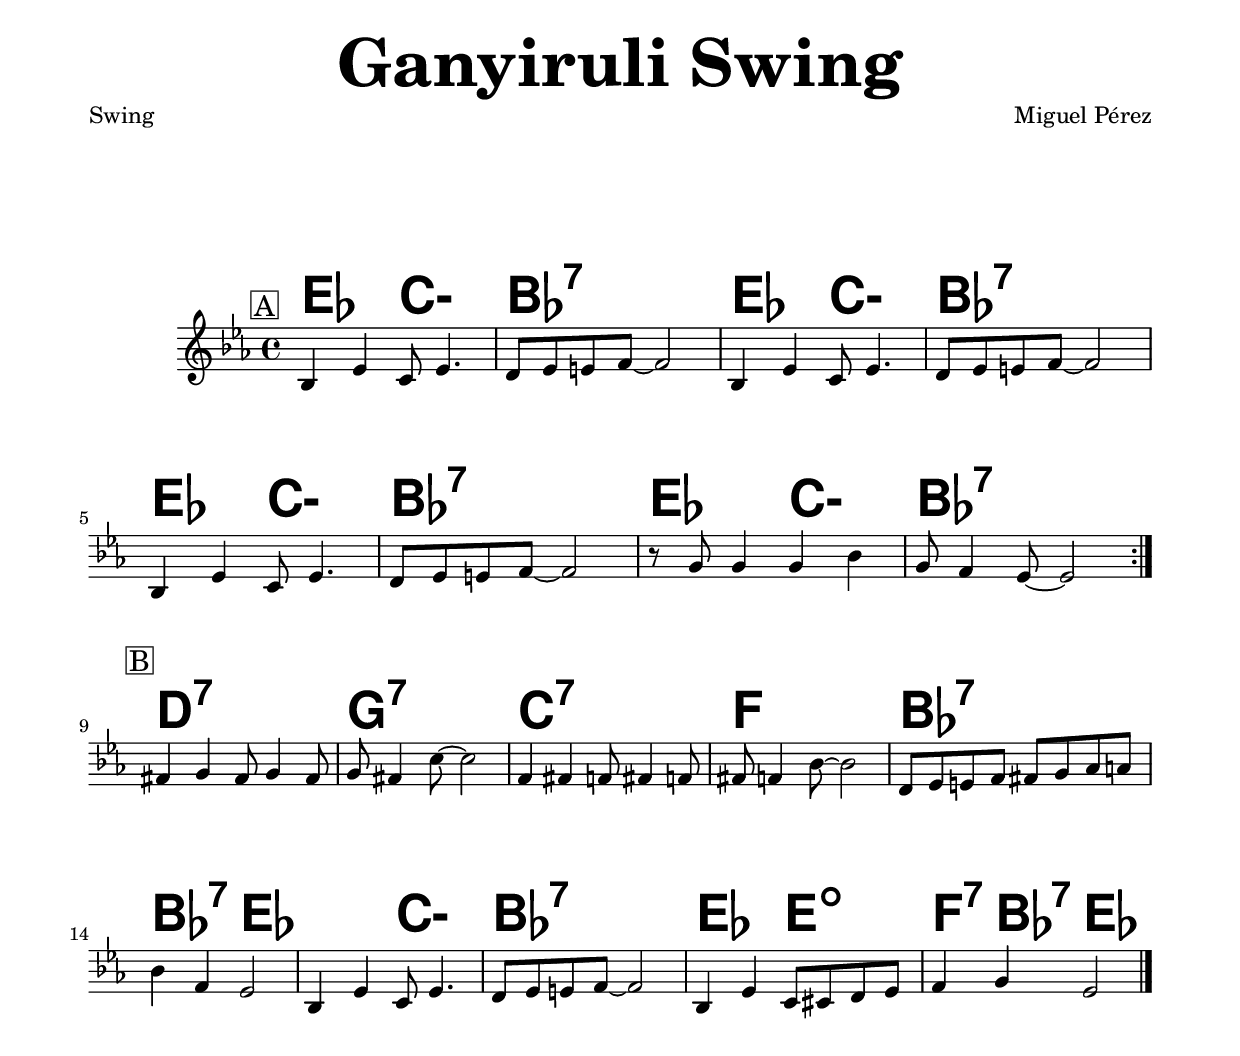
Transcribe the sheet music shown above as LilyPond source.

\include "headers.ly"

\header {
  title = \markup { \abs-fontsize #32 "Ganyiruli Swing" }
  composer = "Miguel Pérez"
  poet = "Swing"
}

cifrado =  \chords {
  \repeat unfold 4 { ees2 c:min | bes1:7 }
  d:7 | g:7 | c:7 | f | bes:7 | bes2:7 ees |
  ees2 c:min | bes1:7 | ees2 e:dim | f4:7 bes:7 ees2 |
}

melo = \relative c' {
  \key ees \major
  
  \mark \parteA
  \repeat volta 2 {
    \repeat unfold 3 {
      bes4 ees c8 ees4. | d8 ees e f~ f2 \ocultar-clave
    }
    r8 g g4 g bes
    g8 f4 es8~ es2 |
  }
  
  \break
  \mark \parteB
  fis4 g fis8 g4 fis8 | g fis4 c'8~ c2 |
  f,4 fis f8 fis4 f8 | fis f4 bes8~ bes2 |
  d,8 es e f fis g aes a | bes4 f ees2 |
  
  bes4 ees c8 ees4. | d8 ees e f~ f2 |
  bes,4 ees c8 cis d ees | f4 g ees2
  
  \fin
}

<<
  \cifrado
  \melo
>>